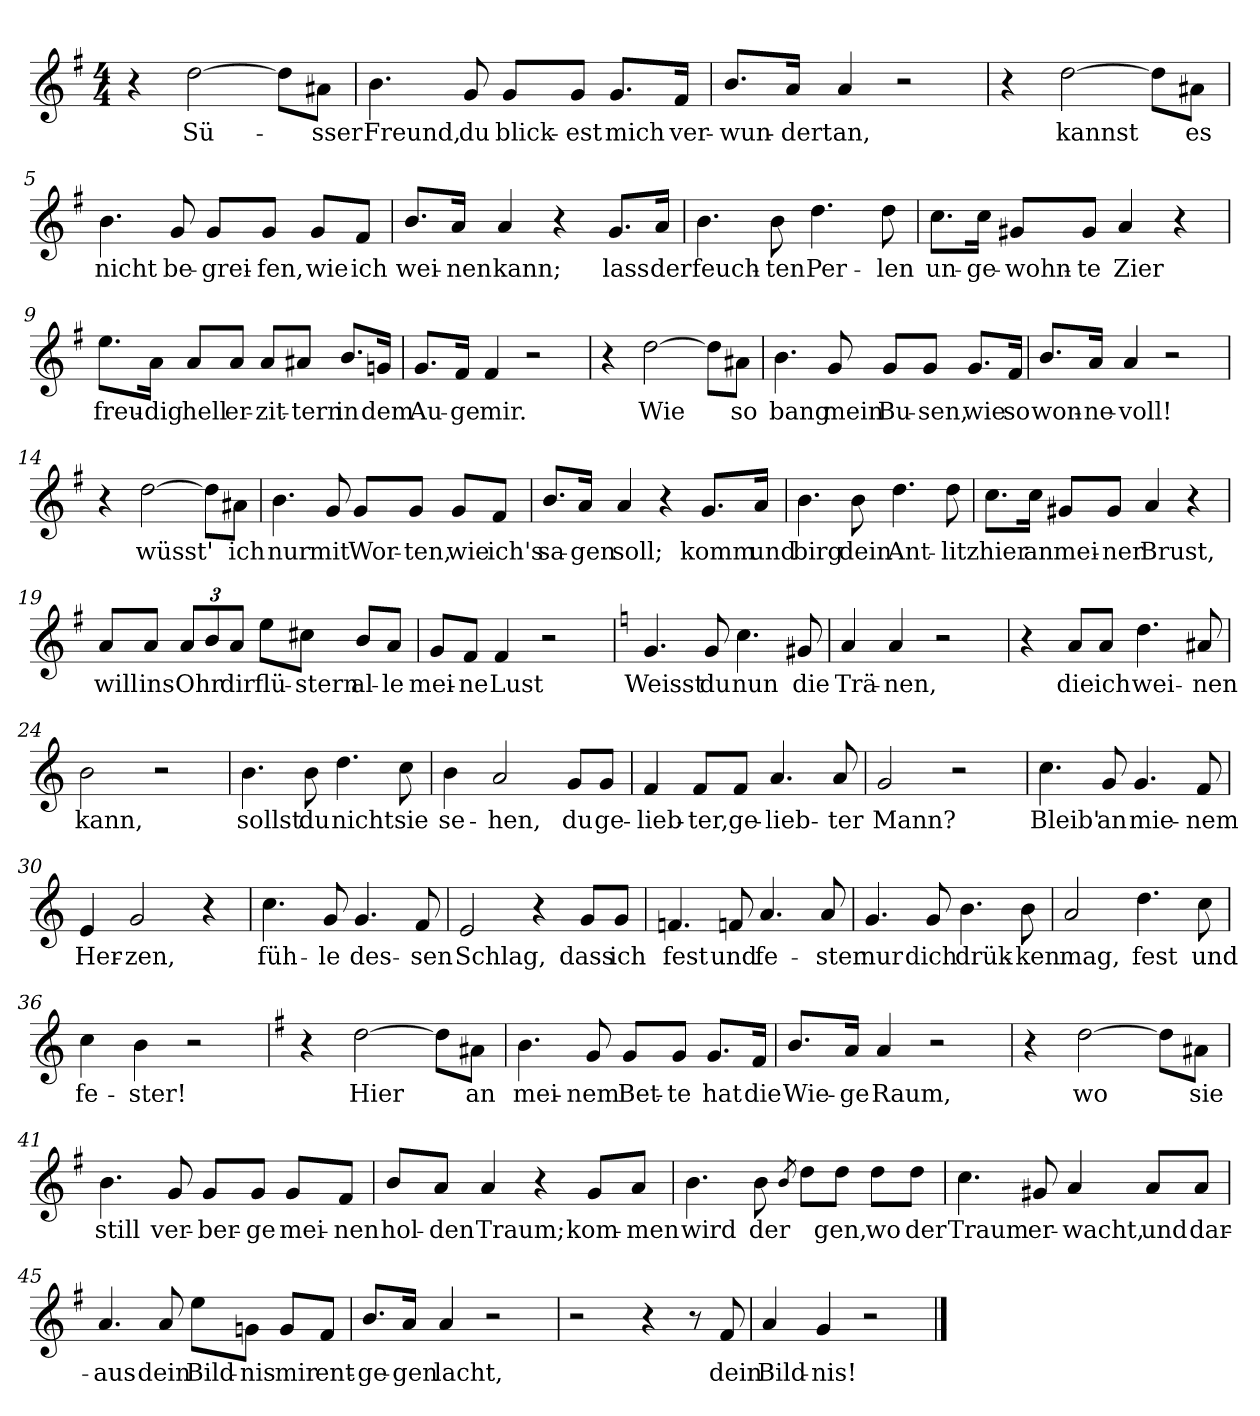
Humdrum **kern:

**kern	**text
*part1	*part1
*staff1	*staff1
*clefG2	*
*k[f#]	*
*M4/4	*
=1	=1
4r	.
!	!LO:LY:b
[2dd\	Sü-
8dd\L]	.
!	!LO:LY:b
8a#X\J	-sser
=2	=2
!	!LO:LY:b
4.b\	Freund,
!	!LO:LY:b
8g/	du
!	!LO:LY:b
8g/L	blick-
!	!LO:LY:b
8g/J	-est
!	!LO:LY:b
8.g/L	mich
!	!LO:LY:b
16f#/Jk	ver-
=3	=3
!	!LO:LY:b
8.b/L	-wun-
!	!LO:LY:b
16a/Jk	-dert
!	!LO:LY:b
4a/	an,
2r	.
=4	=4
4r	.
!	!LO:LY:b
[2dd\	kannst
8dd\L]	.
!	!LO:LY:b
8a#X\J	es
=5	=5
!	!LO:LY:b
4.b\	nicht
!	!LO:LY:b
8g/	be-
!	!LO:LY:b
8g/L	-grei-
!	!LO:LY:b
8g/J	-fen,
!	!LO:LY:b
8g/L	wie
!	!LO:LY:b
8f#/J	ich
!!LO:LB:g=z
=6	=6
!	!LO:LY:b
8.b/L	wei-
!	!LO:LY:b
16a/Jk	-nen
!	!LO:LY:b
4a/	kann;
4r	.
!	!LO:LY:b
8.g/L	lass
!	!LO:LY:b
16a/Jk	der
=7	=7
!	!LO:LY:b
4.b\	feuch-
!	!LO:LY:b
8b\	-ten
!	!LO:LY:b
4.dd\	Per-
!	!LO:LY:b
8dd\	-len
=8	=8
!	!LO:LY:b
8.cc\L	un-
!	!LO:LY:b
16cc\Jk	-ge-
!	!LO:LY:b
8g#X/L	-wohn-
!	!LO:LY:b
8g#/J	-te
!	!LO:LY:b
4a/	Zier
4r	.
=9	=9
!	!LO:LY:b
8.ee\L	freu-
!	!LO:LY:b
16a\Jk	-dig
!	!LO:LY:b
8a/L	hell
!	!LO:LY:b
8a/J	er-
!	!LO:LY:b
8a/L	-zit-
!	!LO:LY:b
8a#X/J	-tern
!	!LO:LY:b
8.b/L	in
!	!LO:LY:b
16gn/Jk	dem
=10	=10
!	!LO:LY:b
8.g/L	Au-
!	!LO:LY:b
16f#/Jk	-ge
!	!LO:LY:b
4f#/	mir.
2r	.
!!LO:LB:g=z
=11	=11
4r	.
!	!LO:LY:b
[2dd\	Wie
8dd\L]	.
!	!LO:LY:b
8a#X\J	so
=12	=12
!	!LO:LY:b
4.b\	bang
!	!LO:LY:b
8g/	mein
!	!LO:LY:b
8g/L	Bu-
!	!LO:LY:b
8g/J	-sen,
!	!LO:LY:b
8.g/L	wie
!	!LO:LY:b
16f#/Jk	so
=13	=13
!	!LO:LY:b
8.b/L	won-
!	!LO:LY:b
16a/Jk	-ne-
!	!LO:LY:b
4a/	-voll!
2r	.
=14	=14
4r	.
!	!LO:LY:b
[2dd\	wüsst'
8dd\L]	.
!	!LO:LY:b
8a#X\J	ich
=15	=15
!	!LO:LY:b
4.b\	nur
!	!LO:LY:b
8g/	mit
!	!LO:LY:b
8g/L	Wor-
!	!LO:LY:b
8g/J	-ten,
!	!LO:LY:b
8g/L	wie
!	!LO:LY:b
8f#/J	ich's
=16	=16
!	!LO:LY:b
8.b/L	sa-
!	!LO:LY:b
16a/Jk	-gen
!	!LO:LY:b
4a/	soll;
4r	.
!	!LO:LY:b
8.g/L	komm
!	!LO:LY:b
16a/Jk	und
!!LO:LB:g=z
=17	=17
!	!LO:LY:b
4.b\	birg
!	!LO:LY:b
8b\	dein
!	!LO:LY:b
4.dd\	Ant-
!	!LO:LY:b
8dd\	-litz
=18	=18
!	!LO:LY:b
8.cc\L	hier
!	!LO:LY:b
16cc\Jk	an
!	!LO:LY:b
8g#X/L	mei-
!	!LO:LY:b
8g#/J	-ner
!	!LO:LY:b
4a/	Brust,
4r	.
=19	=19
!	!LO:LY:b
8a/L	will
!	!LO:LY:b
8a/J	ins
!	!LO:LY:b
12a/L	Ohr
12b/	.
!	!LO:LY:b
12a/J	dir
!	!LO:LY:b
8ee\L	flü-
!	!LO:LY:b
8cc#X\J	-stern
!	!LO:LY:b
8b/L	al-
!	!LO:LY:b
8a/J	-le
=20	=20
!	!LO:LY:b
8g/L	mei-
!	!LO:LY:b
8f#/J	-ne
!	!LO:LY:b
4f#/	Lust
2r	.
=21	=21
*k[]	*
!	!LO:LY:b
4.g/	Weisst
!	!LO:LY:b
8g/	du
!	!LO:LY:b
4.cc\	nun
!	!LO:LY:b
8g#X/	die
=22	=22
!	!LO:LY:b
4a/	Trä-
!	!LO:LY:b
4a/	-nen,
2r	.
!!LO:LB:g=z
=23	=23
4r	.
!	!LO:LY:b
8a/L	die
!	!LO:LY:b
8a/J	ich
!	!LO:LY:b
4.dd\	wei-
!	!LO:LY:b
8a#X/	-nen
=24	=24
!	!LO:LY:b
2b\	kann,
2r	.
=25	=25
!	!LO:LY:b
4.b\	sollst
!	!LO:LY:b
8b\	du
!	!LO:LY:b
4.dd\	nicht
!	!LO:LY:b
8cc\	sie
=26	=26
!	!LO:LY:b
4b\	se-
!	!LO:LY:b
2a/	-hen,
!	!LO:LY:b
8g/L	du
!	!LO:LY:b
8g/J	ge-
=27	=27
!	!LO:LY:b
4f/	-lieb-
!	!LO:LY:b
8f/L	-ter,
!	!LO:LY:b
8f/J	ge-
!	!LO:LY:b
4.a/	-lieb-
!	!LO:LY:b
8a/	-ter
=28	=28
!	!LO:LY:b
2g/	Mann?
2r	.
=29	=29
!	!LO:LY:b
4.cc\	Bleib'
!	!LO:LY:b
8g/	an
!	!LO:LY:b
4.g/	mie-
!	!LO:LY:b
8f/	-nem
=30	=30
!	!LO:LY:b
4e/	Her-
!	!LO:LY:b
2g/	-zen,
4r	.
!!LO:LB:g=z
=31	=31
!	!LO:LY:b
4.cc\	füh-
!	!LO:LY:b
8g/	-le
!	!LO:LY:b
4.g/	des-
!	!LO:LY:b
8f/	-sen
=32	=32
!	!LO:LY:b
2e/	Schlag,
4r	.
!	!LO:LY:b
8g/L	dass
!	!LO:LY:b
8g/J	ich
=33	=33
!	!LO:LY:b
4.fn/	fest
!	!LO:LY:b
8fn/	und
!	!LO:LY:b
4.a/	fe-
!	!LO:LY:b
8a/	-ster
=34	=34
!	!LO:LY:b
4.g/	nur
!	!LO:LY:b
8g/	dich
!	!LO:LY:b
4.b\	drük-
!	!LO:LY:b
8b\	-ken
=35	=35
!	!LO:LY:b
2a/	mag,
!	!LO:LY:b
4.dd\	fest
!	!LO:LY:b
8cc\	und
=36	=36
!	!LO:LY:b
4cc\	fe-
!	!LO:LY:b
4b\	-ster!
2r	.
=37	=37
*k[f#]	*
4r	.
!	!LO:LY:b
[2dd\	Hier
8dd\L]	.
!	!LO:LY:b
8a#X\J	an
!!LO:LB:g=z
=38	=38
!	!LO:LY:b
4.b\	mei-
!	!LO:LY:b
8g/	-nem
!	!LO:LY:b
8g/L	Bet-
!	!LO:LY:b
8g/J	-te
!	!LO:LY:b
8.g/L	hat
!	!LO:LY:b
16f#/Jk	die
=39	=39
!	!LO:LY:b
8.b/L	Wie-
!	!LO:LY:b
16a/Jk	-ge
!	!LO:LY:b
4a/	Raum,
2r	.
=40	=40
4r	.
!	!LO:LY:b
[2dd\	wo
8dd\L]	.
!	!LO:LY:b
8a#X\J	sie
=41	=41
!	!LO:LY:b
4.b\	still
!	!LO:LY:b
8g/	ver-
!	!LO:LY:b
8g/L	-ber-
!	!LO:LY:b
8g/J	-ge
!	!LO:LY:b
8g/L	mei-
!	!LO:LY:b
8f#/J	-nen
=42	=42
!	!LO:LY:b
8b/L	hol-
!	!LO:LY:b
8a/J	-den
!	!LO:LY:b
4a/	Traum;
4r	.
!	!LO:LY:b
8g/L	kom-
!	!LO:LY:b
8a/J	-men
!!LO:LB:g=z
=43	=43
!	!LO:LY:b
4.b\	wird
!	!LO:LY:b
8b\	der
8qb/	.
8dd\L	.
!	!LO:LY:b
8dd\J	-gen,
!	!LO:LY:b
8dd\L	wo
!	!LO:LY:b
8dd\J	der
=44	=44
!	!LO:LY:b
4.cc\	Traum
!	!LO:LY:b
8g#X/	er-
!	!LO:LY:b
4a/	-wacht,
!	!LO:LY:b
8a/L	und
!	!LO:LY:b
8a/J	dar-
=45	=45
!	!LO:LY:b
4.a/	-aus
!	!LO:LY:b
8a/	dein
!	!LO:LY:b
8ee\L	Bild-
!	!LO:LY:b
8gn\J	-nis
!	!LO:LY:b
8g/L	mir
!	!LO:LY:b
8f#/J	ent-
=46	=46
!	!LO:LY:b
8.b/L	-ge-
!	!LO:LY:b
16a/Jk	-gen
!	!LO:LY:b
4a/	lacht,
2r	.
=47	=47
2r	.
4r	.
8r	.
!	!LO:LY:b
8f#/	dein
=48	=48
!	!LO:LY:b
4a/	Bild-
!	!LO:LY:b
4g/	-nis!
2r	.
==	==
*-	*-
